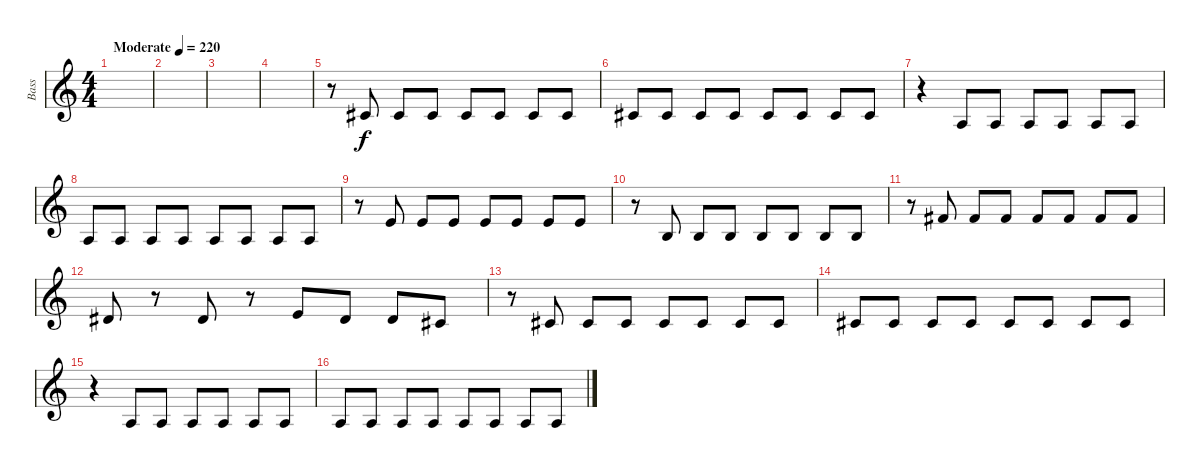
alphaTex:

\track ("Bass" "Bass") {instrument electricbasspick}
\staff {score}
\tuning (Eb4 Bb3 Gb3 Db3 Ab2 Eb2) {hide}
\ts (4 4)
\tempo (220 "Moderate")
\clef g2
\ks c
|
|
|
|
r.8 5.5.8 5.5.8 5.5.8 5.5.8 5.5.8 5.5.8 5.5.8 |
5.5.8 5.5.8 5.5.8 5.5.8 5.5.8 5.5.8 5.5.8 5.5.8 |
r.4 6.6.8 6.6.8 6.6.8 6.6.8 6.6.8 6.6.8 |
6.6.8 6.6.8 6.6.8 6.6.8 6.6.8 6.6.8 6.6.8 6.6.8 |
r.8 8.5.8 8.5.8 8.5.8 8.5.8 8.5.8 8.5.8 8.5.8 |
r.8 8.6.8 8.6.8 8.6.8 8.6.8 8.6.8 8.6.8 8.6.8 |
r.8 10.5.8 10.5.8 10.5.8 10.5.8 10.5.8 10.5.8 10.5.8 |
7.5.8 r.8 7.5.8 r.8 8.5.8 7.5.8 7.5.8 5.5.8 |
r.8 5.5.8 5.5.8 5.5.8 5.5.8 5.5.8 5.5.8 5.5.8 |
5.5.8 5.5.8 5.5.8 5.5.8 5.5.8 5.5.8 5.5.8 5.5.8 |
r.4 6.6.8 6.6.8 6.6.8 6.6.8 6.6.8 6.6.8 |
6.6.8 6.6.8 6.6.8 6.6.8 6.6.8 6.6.8 6.6.8 6.6.8
